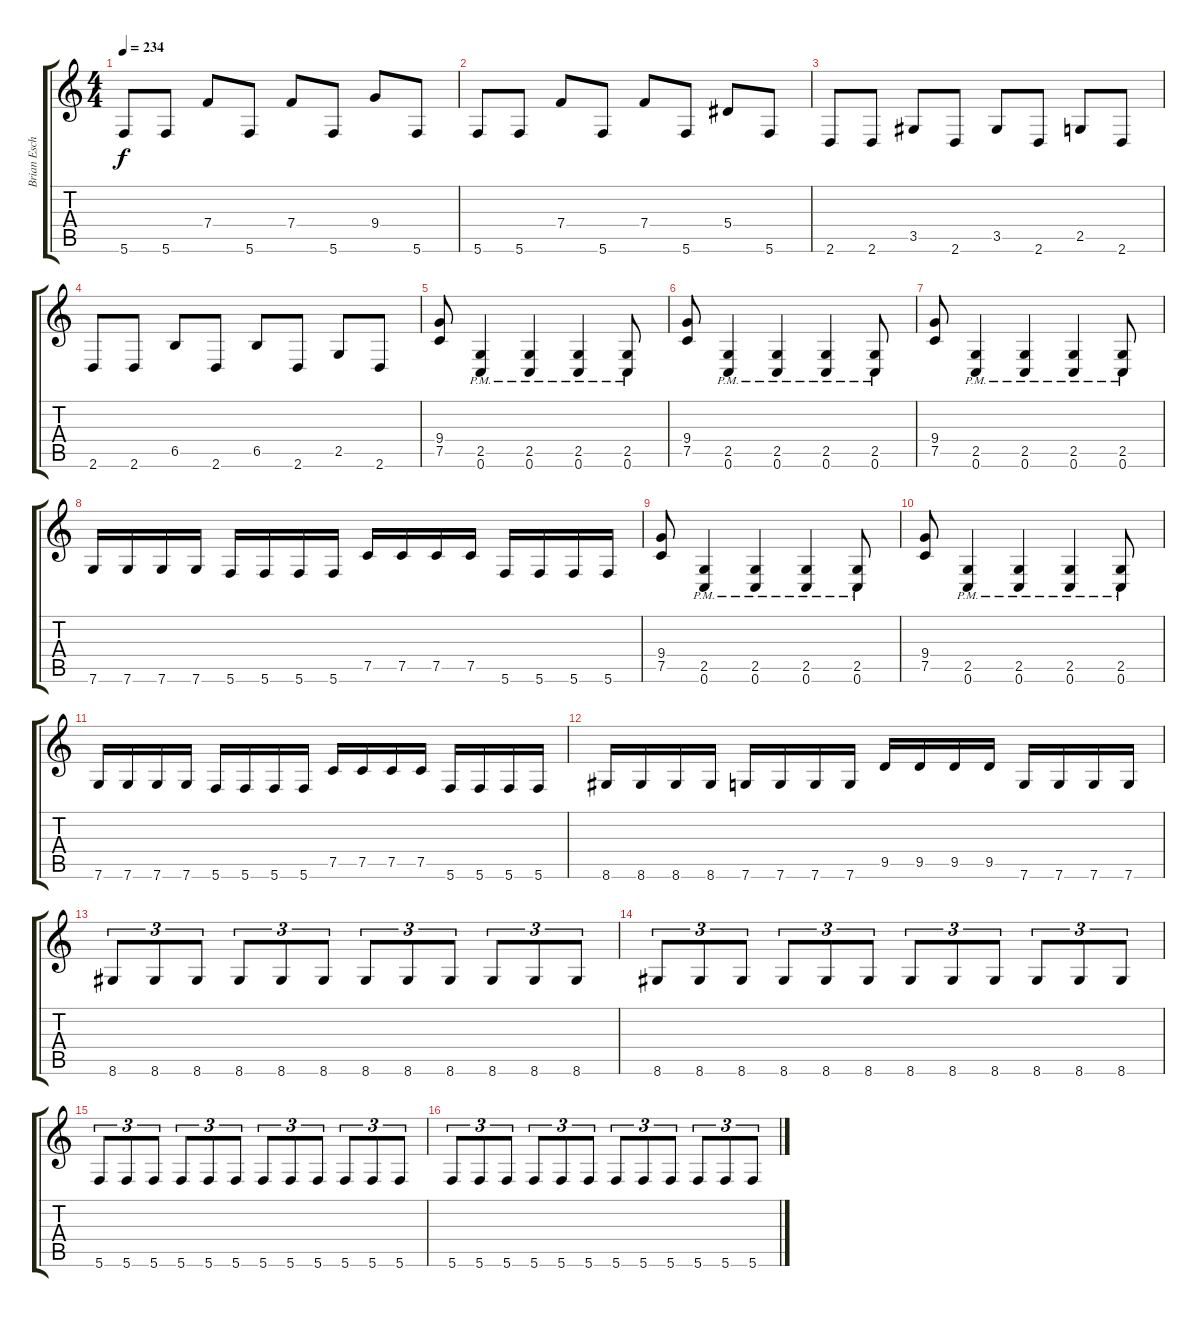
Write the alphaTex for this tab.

\track ("Brian Eschbach (Rhythm Guitar)" "Brian Esch") {instrument distortionguitar}
\staff {score tabs}
\tuning (C4 G3 Eb3 Bb2 F2 C2) {hide}
\ts (4 4)
\tempo 234
\clef g2
\ks c
5.6.8{dy f} 5.6.8 7.4.8 5.6.8 7.4.8 5.6.8 9.4.8 5.6.8 |
5.6.8 5.6.8 7.4.8 5.6.8 7.4.8 5.6.8 5.4.8 5.6.8 |
2.6.8 2.6.8 3.5.8 2.6.8 3.5.8 2.6.8 2.5.8 2.6.8 |
2.6.8 2.6.8 6.5.8 2.6.8 6.5.8 2.6.8 2.5.8 2.6.8 |
(9.4 7.5).8 (2.5{pm} 0.6{pm}).4 (2.5{pm} 0.6{pm}).4 (2.5{pm} 0.6{pm}).4 (2.5{pm} 0.6{pm}).8 |
(9.4 7.5).8 (2.5{pm} 0.6{pm}).4 (2.5{pm} 0.6{pm}).4 (2.5{pm} 0.6{pm}).4 (2.5{pm} 0.6{pm}).8 |
(9.4 7.5).8 (2.5{pm} 0.6{pm}).4 (2.5{pm} 0.6{pm}).4 (2.5{pm} 0.6{pm}).4 (2.5{pm} 0.6{pm}).8 |
7.6.16 7.6.16 7.6.16 7.6.16 5.6.16 5.6.16 5.6.16 5.6.16 7.5.16 7.5.16 7.5.16 7.5.16 5.6.16 5.6.16 5.6.16 5.6.16 |
(9.4 7.5).8 (2.5{pm} 0.6{pm}).4 (2.5{pm} 0.6{pm}).4 (2.5{pm} 0.6{pm}).4 (2.5{pm} 0.6{pm}).8 |
(9.4 7.5).8 (2.5{pm} 0.6{pm}).4 (2.5{pm} 0.6{pm}).4 (2.5{pm} 0.6{pm}).4 (2.5{pm} 0.6{pm}).8 |
7.6.16 7.6.16 7.6.16 7.6.16 5.6.16 5.6.16 5.6.16 5.6.16 7.5.16 7.5.16 7.5.16 7.5.16 5.6.16 5.6.16 5.6.16 5.6.16 |
8.6.16 8.6.16 8.6.16 8.6.16 7.6.16 7.6.16 7.6.16 7.6.16 9.5.16 9.5.16 9.5.16 9.5.16 7.6.16 7.6.16 7.6.16 7.6.16 |
8.6.8{tu (3 2)} 8.6.8{tu (3 2)} 8.6.8{tu (3 2)} 8.6.8{tu (3 2)} 8.6.8{tu (3 2)} 8.6.8{tu (3 2)} 8.6.8{tu (3 2)} 8.6.8{tu (3 2)} 8.6.8{tu (3 2)} 8.6.8{tu (3 2)} 8.6.8{tu (3 2)} 8.6.8{tu (3 2)} |
8.6.8{tu (3 2)} 8.6.8{tu (3 2)} 8.6.8{tu (3 2)} 8.6.8{tu (3 2)} 8.6.8{tu (3 2)} 8.6.8{tu (3 2)} 8.6.8{tu (3 2)} 8.6.8{tu (3 2)} 8.6.8{tu (3 2)} 8.6.8{tu (3 2)} 8.6.8{tu (3 2)} 8.6.8{tu (3 2)} |
5.6.8{tu (3 2)} 5.6.8{tu (3 2)} 5.6.8{tu (3 2)} 5.6.8{tu (3 2)} 5.6.8{tu (3 2)} 5.6.8{tu (3 2)} 5.6.8{tu (3 2)} 5.6.8{tu (3 2)} 5.6.8{tu (3 2)} 5.6.8{tu (3 2)} 5.6.8{tu (3 2)} 5.6.8{tu (3 2)} |
5.6.8{tu (3 2)} 5.6.8{tu (3 2)} 5.6.8{tu (3 2)} 5.6.8{tu (3 2)} 5.6.8{tu (3 2)} 5.6.8{tu (3 2)} 5.6.8{tu (3 2)} 5.6.8{tu (3 2)} 5.6.8{tu (3 2)} 5.6.8{tu (3 2)} 5.6.8{tu (3 2)} 5.6.8{tu (3 2)}
